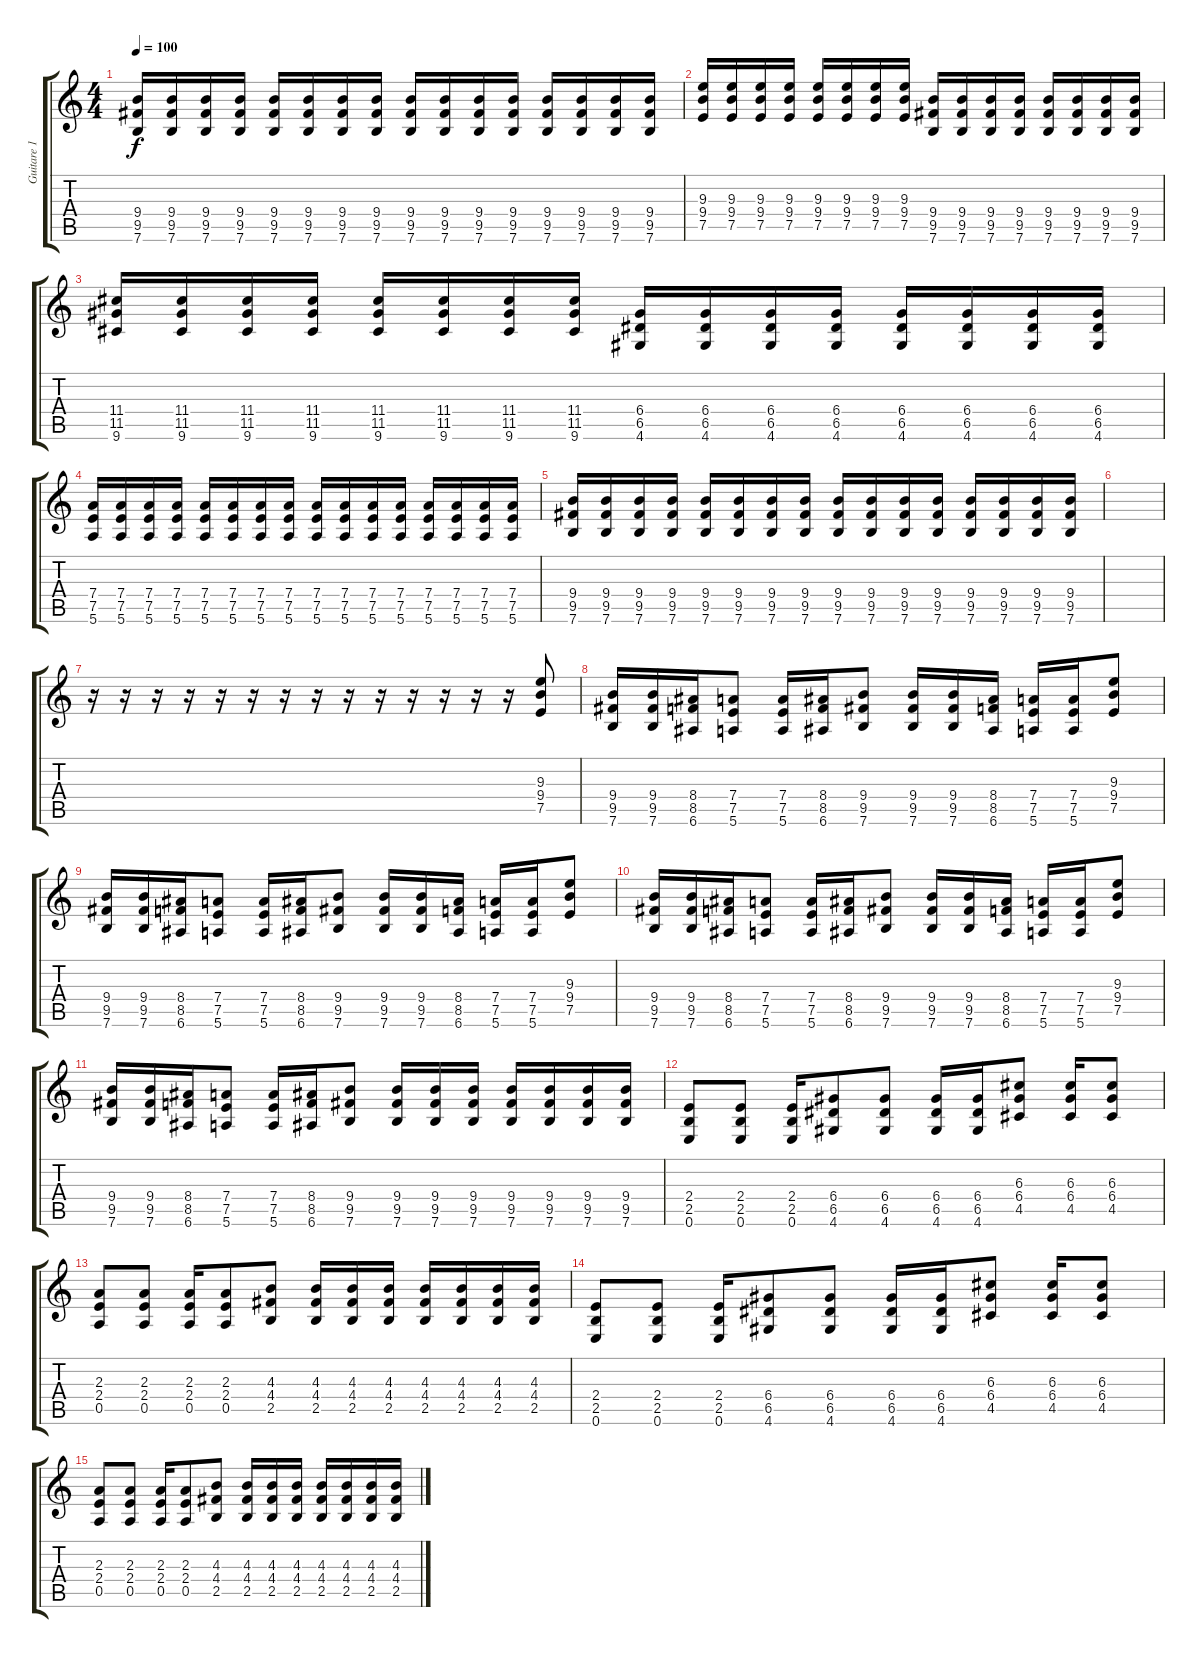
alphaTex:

\track ("Guitare 1" "Guitare 1") {instrument distortionguitar}
\staff {score tabs}
\tuning (E4 B3 G3 D3 A2 E2) {hide}
\ts (4 4)
\tempo 100
\clef g2
\ks c
(9.4 9.5 7.6).16{dy f} (9.4 9.5 7.6).16 (9.4 9.5 7.6).16 (9.4 9.5 7.6).16 (9.4 9.5 7.6).16 (9.4 9.5 7.6).16 (9.4 9.5 7.6).16 (9.4 9.5 7.6).16 (9.4 9.5 7.6).16 (9.4 9.5 7.6).16 (9.4 9.5 7.6).16 (9.4 9.5 7.6).16 (9.4 9.5 7.6).16 (9.4 9.5 7.6).16 (9.4 9.5 7.6).16 (9.4 9.5 7.6).16 |
(9.3 9.4 7.5).16 (9.3 9.4 7.5).16 (9.3 9.4 7.5).16 (9.3 9.4 7.5).16 (9.3 9.4 7.5).16 (9.3 9.4 7.5).16 (9.3 9.4 7.5).16 (9.3 9.4 7.5).16 (9.4 9.5 7.6).16 (9.4 9.5 7.6).16 (9.4 9.5 7.6).16 (9.4 9.5 7.6).16 (9.4 9.5 7.6).16 (9.4 9.5 7.6).16 (9.4 9.5 7.6).16 (9.4 9.5 7.6).16 |
(11.4 11.5 9.6).16 (11.4 11.5 9.6).16 (11.4 11.5 9.6).16 (11.4 11.5 9.6).16 (11.4 11.5 9.6).16 (11.4 11.5 9.6).16 (11.4 11.5 9.6).16 (11.4 11.5 9.6).16 (6.4 6.5 4.6).16 (6.4 6.5 4.6).16 (6.4 6.5 4.6).16 (6.4 6.5 4.6).16 (6.4 6.5 4.6).16 (6.4 6.5 4.6).16 (6.4 6.5 4.6).16 (6.4 6.5 4.6).16 |
(7.4 7.5 5.6).16 (7.4 7.5 5.6).16 (7.4 7.5 5.6).16 (7.4 7.5 5.6).16 (7.4 7.5 5.6).16 (7.4 7.5 5.6).16 (7.4 7.5 5.6).16 (7.4 7.5 5.6).16 (7.4 7.5 5.6).16 (7.4 7.5 5.6).16 (7.4 7.5 5.6).16 (7.4 7.5 5.6).16 (7.4 7.5 5.6).16 (7.4 7.5 5.6).16 (7.4 7.5 5.6).16 (7.4 7.5 5.6).16 |
(9.4 9.5 7.6).16 (9.4 9.5 7.6).16 (9.4 9.5 7.6).16 (9.4 9.5 7.6).16 (9.4 9.5 7.6).16 (9.4 9.5 7.6).16 (9.4 9.5 7.6).16 (9.4 9.5 7.6).16 (9.4 9.5 7.6).16 (9.4 9.5 7.6).16 (9.4 9.5 7.6).16 (9.4 9.5 7.6).16 (9.4 9.5 7.6).16 (9.4 9.5 7.6).16 (9.4 9.5 7.6).16 (9.4 9.5 7.6).16 |
|
r.16 r.16 r.16 r.16 r.16 r.16 r.16 r.16 r.16 r.16 r.16 r.16 r.16 r.16 (9.3 9.4 7.5).8 |
(9.4 9.5 7.6).16 (9.4 9.5 7.6).16 (8.4 8.5 6.6).16 (7.4 7.5 5.6).8 (7.4 7.5 5.6).16 (8.4 8.5 6.6).16 (9.4 9.5 7.6).8 (9.4 9.5 7.6).16 (9.4 9.5 7.6).16 (8.4 8.5 6.6).16 (7.4 7.5 5.6).16 (7.4 7.5 5.6).16 (9.3 9.4 7.5).8 |
(9.4 9.5 7.6).16 (9.4 9.5 7.6).16 (8.4 8.5 6.6).16 (7.4 7.5 5.6).8 (7.4 7.5 5.6).16 (8.4 8.5 6.6).16 (9.4 9.5 7.6).8 (9.4 9.5 7.6).16 (9.4 9.5 7.6).16 (8.4 8.5 6.6).16 (7.4 7.5 5.6).16 (7.4 7.5 5.6).16 (9.3 9.4 7.5).8 |
(9.4 9.5 7.6).16 (9.4 9.5 7.6).16 (8.4 8.5 6.6).16 (7.4 7.5 5.6).8 (7.4 7.5 5.6).16 (8.4 8.5 6.6).16 (9.4 9.5 7.6).8 (9.4 9.5 7.6).16 (9.4 9.5 7.6).16 (8.4 8.5 6.6).16 (7.4 7.5 5.6).16 (7.4 7.5 5.6).16 (9.3 9.4 7.5).8 |
(9.4 9.5 7.6).16 (9.4 9.5 7.6).16 (8.4 8.5 6.6).16 (7.4 7.5 5.6).8 (7.4 7.5 5.6).16 (8.4 8.5 6.6).16 (9.4 9.5 7.6).8 (9.4 9.5 7.6).16 (9.4 9.5 7.6).16 (9.4 9.5 7.6).16 (9.4 9.5 7.6).16 (9.4 9.5 7.6).16 (9.4 9.5 7.6).16 (9.4 9.5 7.6).16 |
(2.4 2.5 0.6).8 (2.4 2.5 0.6).8 (2.4 2.5 0.6).16 (6.4 6.5 4.6).8 (6.4 6.5 4.6).8 (6.4 6.5 4.6).16 (6.4 6.5 4.6).16 (6.3 6.4 4.5).8 (6.3 6.4 4.5).16 (6.3 6.4 4.5).8 |
(2.3 2.4 0.5).8 (2.3 2.4 0.5).8 (2.3 2.4 0.5).16 (2.3 2.4 0.5).8 (4.3 4.4 2.5).8 (4.3 4.4 2.5).16 (4.3 4.4 2.5).16 (4.3 4.4 2.5).16 (4.3 4.4 2.5).16 (4.3 4.4 2.5).16 (4.3 4.4 2.5).16 (4.3 4.4 2.5).16 |
(2.4 2.5 0.6).8 (2.4 2.5 0.6).8 (2.4 2.5 0.6).16 (6.4 6.5 4.6).8 (6.4 6.5 4.6).8 (6.4 6.5 4.6).16 (6.4 6.5 4.6).16 (6.3 6.4 4.5).8 (6.3 6.4 4.5).16 (6.3 6.4 4.5).8 |
(2.3 2.4 0.5).8 (2.3 2.4 0.5).8 (2.3 2.4 0.5).16 (2.3 2.4 0.5).8 (4.3 4.4 2.5).8 (4.3 4.4 2.5).16 (4.3 4.4 2.5).16 (4.3 4.4 2.5).16 (4.3 4.4 2.5).16 (4.3 4.4 2.5).16 (4.3 4.4 2.5).16 (4.3 4.4 2.5).16
